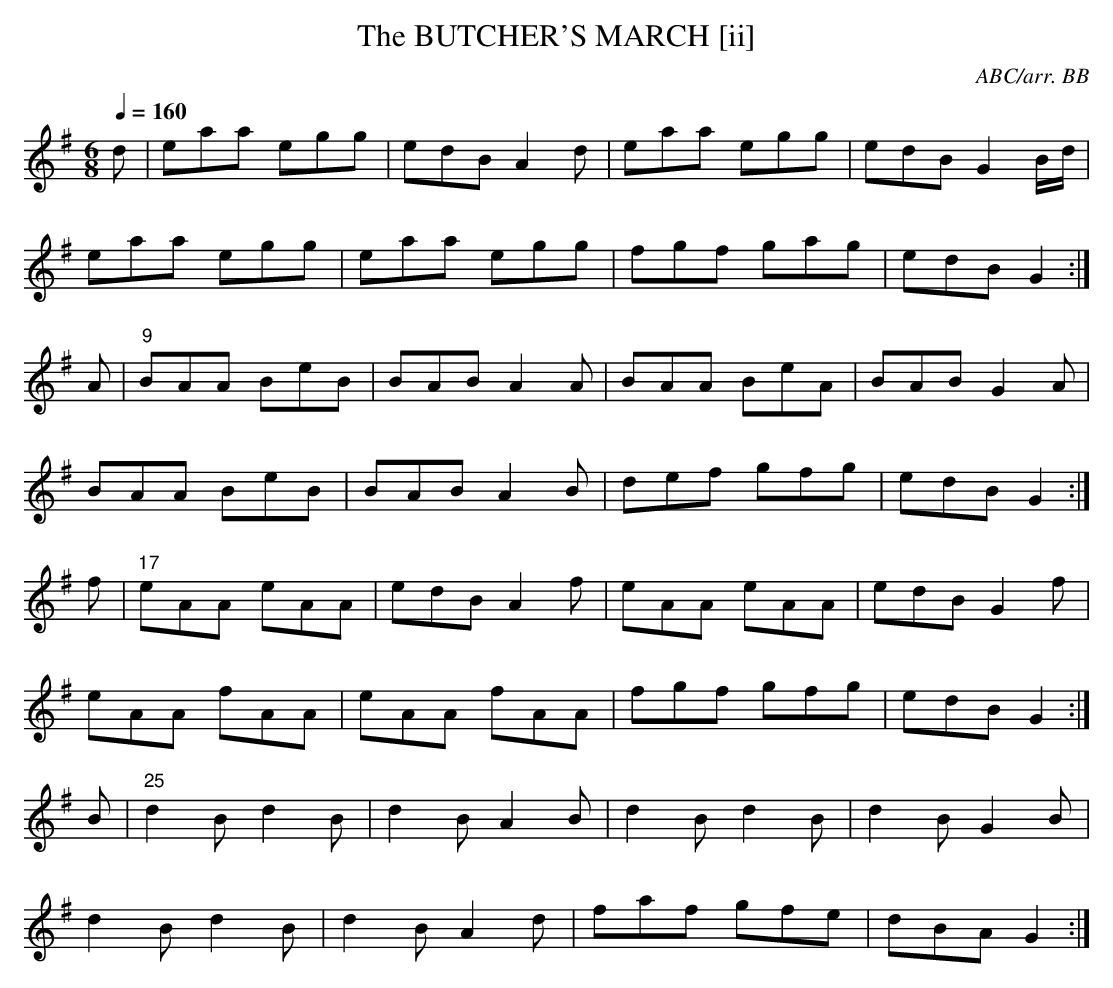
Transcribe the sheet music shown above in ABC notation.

X:1
T:BUTCHER'S MARCH [ii], The
C:ABC/arr. BB
Q:1/4=160
L:1/8
M:6/8
K:G
d|eaa egg|edB A2d|eaa egg|edB G2 B/d/|
eaa egg|eaa egg|fgf gag|edB G2:|
A|"9"BAA BeB|BAB A2A|BAA BeA|BAB G2A|
BAA BeB|BAB A2B|def gfg|edB G2:|
f|"17"eAA eAA|edB A2f|eAA eAA| edB G2f|
eAA fAA|eAA fAA|fgf gfg|edB G2:|
B|"25"d2B d2B|d2B A2B|d2B d2B|d2B G2B|
d2B d2B|d2B A2d|faf gfe|dBA G2:|
